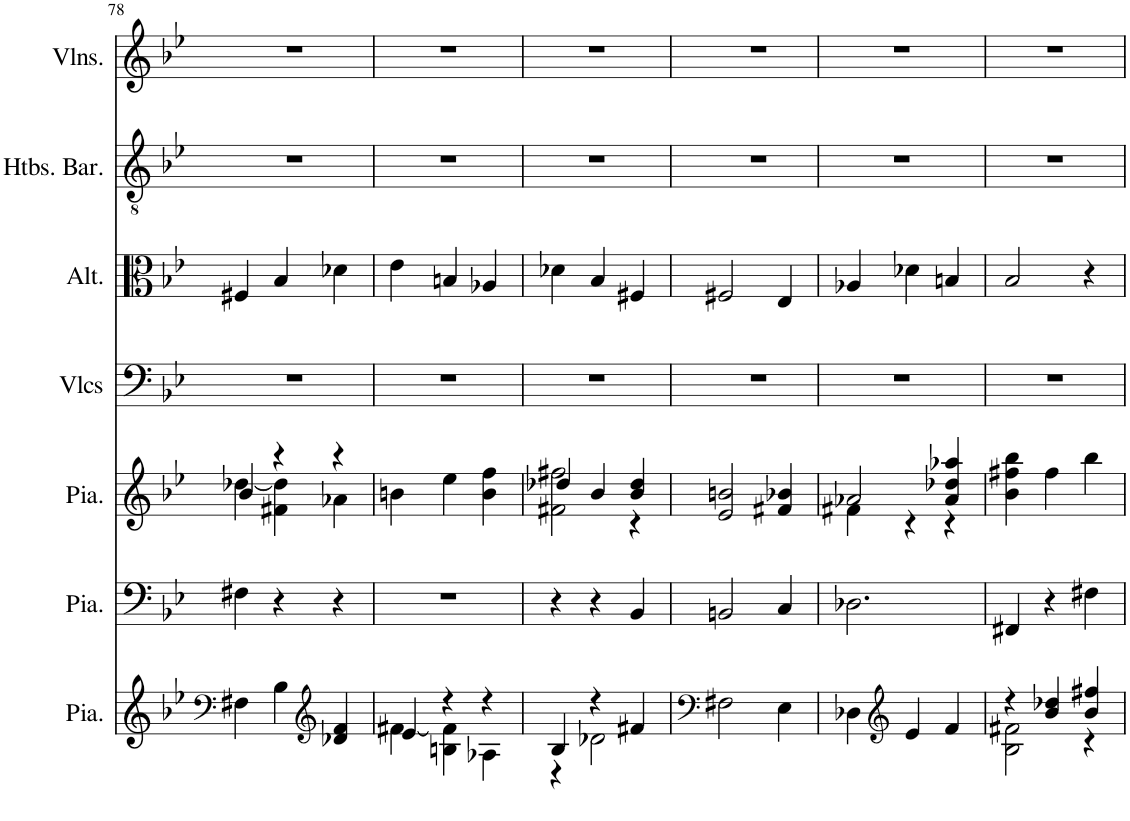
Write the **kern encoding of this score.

**kern	**kern	**kern	**kern	**kern	**kern	**kern
*part7	*part6	*part5	*part4	*part3	*part2	*part1
*staff7	*staff6	*staff5	*staff4	*staff3	*staff2	*staff1
*I"Piano, Organ	*I"Piano, Pedals	*I"Piano, Organ	*I"Violoncelles, Bass	*I"Altos, Tenor	*I"Hautbois Baryton, Alto	*I"Violons, Soprano
*I'Pia.	*I'Pia.	*I'Pia.	*I'Vlcs	*I'Alt.	*I'Htbs. Bar.	*I'Vlns.
!!LO:PB:g=z
*clefF4	*clefF4	*clefG2	*clefF4	*clefC3	*clefGv2	*clefG2
*k[b-e-]	*k[b-e-]	*k[b-e-]	*k[b-e-]	*k[b-e-]	*k[b-e-]	*k[b-e-]
*M3/4	*M3/4	*M3/4	*M3/4	*M3/4	*M3/4	*M3/4
=78	=78	=78	=78	=78	=78	=78
*	*	*^	*	*	*	*
4F#X\	4F#X\	4b-/	[4dd-X\	2.r	4F#X/	2.r	2.r
4B-\	4r	4r	4f#X\ 4dd-\]	.	4B-/	.	.
*clefG2	*	*	*	*	*	*	*
4d-X/ 4f/	4r	4r	4a-X\	.	4d-X\	.	.
*	*	*v	*v	*	*	*	*
=79	=79	=79	=79	=79	=79	=79
*^	*	*	*	*	*	*
4e-/	[4f#X\	2.r	4bn\	2.r	4e-\	2.r	2.r
4r	4Bn\ 4f#\]	.	4ee-\	.	4Bn/	.	.
4r	4A-X\	.	4b\ 4ff\	.	4A-X/	.	.
=80	=80	=80	=80	=80	=80	=80	=80
*	*	*	*^	*	*	*	*
4B-/	4r	4r	4dd-X/	2f#X\ 2ff#X\	2.r	4d-X\	2.r	2.r
4r	2d-X\	4r	4b-/	.	.	4B-/	.	.
4f#X/	.	4BB-/	4b-/ 4dd-/	4r	.	4F#X/	.	.
*v	*v	*	*v	*v	*	*	*	*
=81	=81	=81	=81	=81	=81	=81
*clefF4	*	*	*	*	*	*
2F#X\	2BBn/	2e-/ 2bn/	2.r	2F#X/	2.r	2.r
4E-\	4C/	4f#X/ 4b-X/	.	4E-/	.	.
=82	=82	=82	=82	=82	=82	=82
*	*	*^	*	*	*	*
4D-X\	2.D-X\	2a-X/	4f#X\	2.r	4A-X/	2.r	2.r
*clefG2	*	*	*	*	*	*	*
4e-/	.	.	4r	.	4d-X\	.	.
4f/	.	4a-/ 4dd-X/ 4aa-X/	4r	.	4Bn/	.	.
*	*	*v	*v	*	*	*	*
=83	=83	=83	=83	=83	=83	=83
*^	*	*	*	*	*	*
4r	2B-\ 2f#X\	4FF#X/	4b-\ 4ff#X\ 4bb-\	2.r	2B-/	2.r	2.r
4b-/ 4dd-X/	.	4r	4ff#\	.	.	.	.
4b-/ 4ff#X/	4r	4F#X\	4bb-\	.	4r	.	.
*v	*v	*	*	*	*	*	*
=	=	=	=	=	=	=
*-	*-	*-	*-	*-	*-	*-
